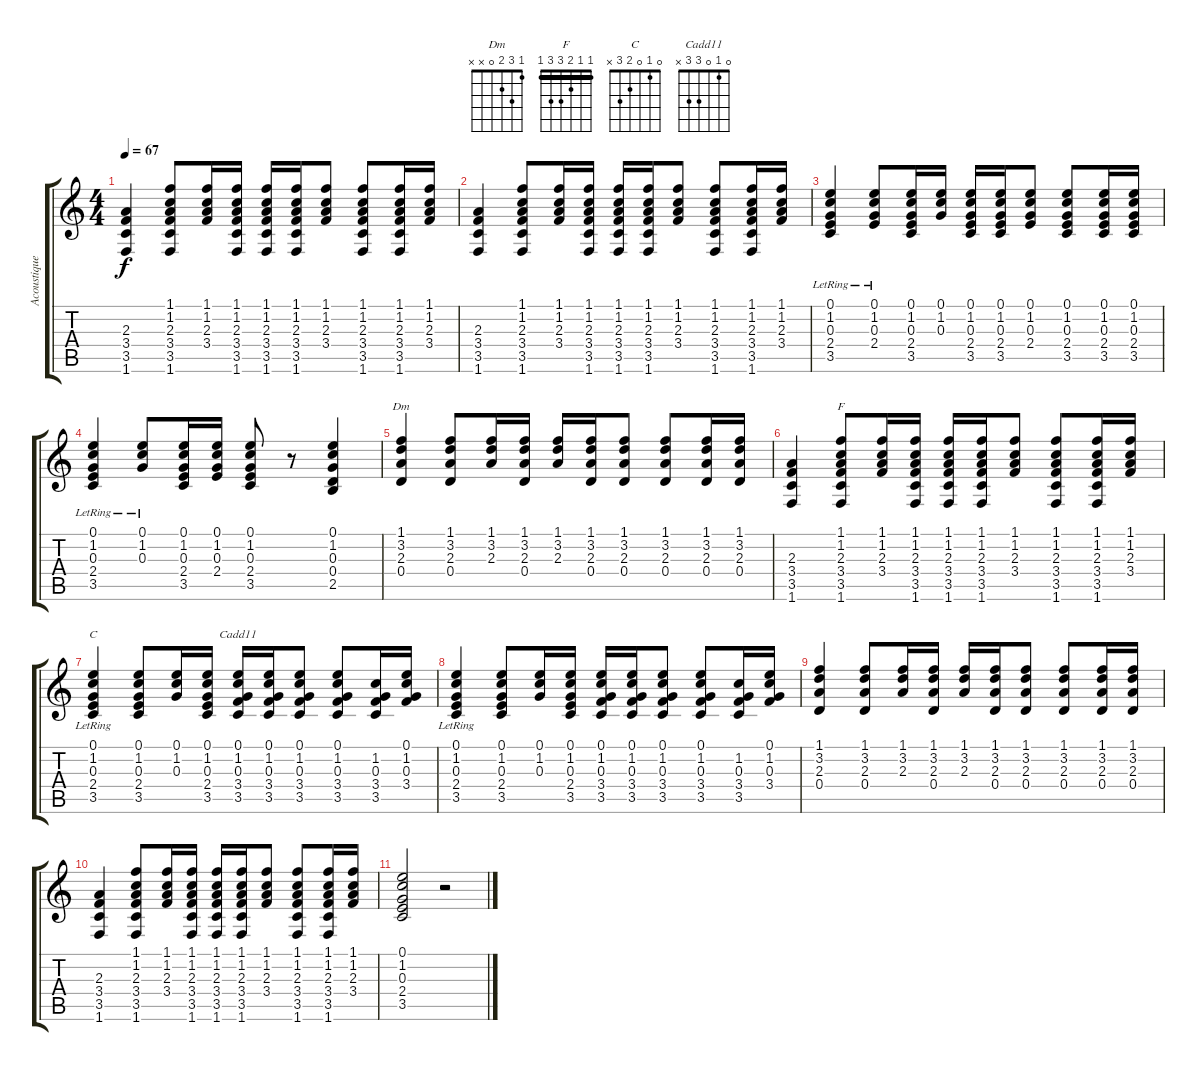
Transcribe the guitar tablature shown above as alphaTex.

\track ("Acoustique" "Acoustique") {instrument acousticguitarsteel}
\staff {score tabs}
\tuning (E4 B3 G3 D3 A2 E2) {hide}
\chord ("Dm" 1 3 2 0 x x)
\chord ("F" 1 1 2 3 3 1) {barre 1}
\chord ("C" 0 1 0 2 3 x)
\chord ("Cadd11" 0 1 0 3 3 x)
\ts (4 4)
\tempo 67
\clef g2
\ks c
(2.3 3.4 3.5 1.6).4{dy f} (1.1 1.2 2.3 3.4 3.5 1.6).8 (1.1 1.2 2.3 3.4).16 (1.1 1.2 2.3 3.4 3.5 1.6).16 (1.1 1.2 2.3 3.4 3.5 1.6).16 (1.1 1.2 2.3 3.4 3.5 1.6).16 (1.1 1.2 2.3 3.4).8 (1.1 1.2 2.3 3.4 3.5 1.6).8 (1.1 1.2 2.3 3.4 3.5 1.6).16 (1.1 1.2 2.3 3.4).16 |
(2.3 3.4 3.5 1.6).4 (1.1 1.2 2.3 3.4 3.5 1.6).8 (1.1 1.2 2.3 3.4).16 (1.1 1.2 2.3 3.4 3.5 1.6).16 (1.1 1.2 2.3 3.4 3.5 1.6).16 (1.1 1.2 2.3 3.4 3.5 1.6).16 (1.1 1.2 2.3 3.4).8 (1.1 1.2 2.3 3.4 3.5 1.6).8 (1.1 1.2 2.3 3.4 3.5 1.6).16 (1.1 1.2 2.3 3.4).16 |
(0.1 1.2 0.3 2.4 3.5{lr}).4 (0.1{lr} 1.2{lr} 0.3{lr} 2.4).8 (0.1 1.2 0.3 2.4 3.5).16 (0.1 1.2 0.3).16 (0.1 1.2 0.3 2.4 3.5).16 (0.1 1.2 0.3 2.4 3.5).16 (0.1 1.2 0.3 2.4).8 (0.1 1.2 0.3 2.4 3.5).8 (0.1 1.2 0.3 2.4 3.5).16 (0.1 1.2 0.3 2.4 3.5).16 |
(0.1 1.2 0.3 2.4{lr} 3.5{lr}).4 (0.1{lr} 1.2{lr} 0.3{lr}).8 (0.1 1.2 0.3 2.4 3.5).16 (0.1 1.2 0.3 2.4).16 (0.1 1.2 0.3 2.4 3.5).8 r.8 (0.1 1.2 0.3 0.4 2.5).4 |
(1.1 3.2 2.3 0.4).4{ch "Dm"} (1.1 3.2 2.3 0.4).8 (1.1 3.2 2.3).16 (1.1 3.2 2.3 0.4).16 (1.1 3.2 2.3).16 (1.1 3.2 2.3 0.4).16 (1.1 3.2 2.3 0.4).8 (1.1 3.2 2.3 0.4).8 (1.1 3.2 2.3 0.4).16 (1.1 3.2 2.3 0.4).16 |
(2.3 3.4 3.5 1.6).4 (1.1 1.2 2.3 3.4 3.5 1.6).8{ch "F"} (1.1 1.2 2.3 3.4).16 (1.1 1.2 2.3 3.4 3.5 1.6).16 (1.1 1.2 2.3 3.4 3.5 1.6).16 (1.1 1.2 2.3 3.4 3.5 1.6).16 (1.1 1.2 2.3 3.4).8 (1.1 1.2 2.3 3.4 3.5 1.6).8 (1.1 1.2 2.3 3.4 3.5 1.6).16 (1.1 1.2 2.3 3.4).16 |
(0.1{lr} 1.2{lr} 0.3{lr} 2.4{lr} 3.5{lr}).4{ch "C"} (0.1 1.2 0.3 2.4 3.5).8 (0.1 1.2 0.3).16 (0.1 1.2 0.3 2.4 3.5).16 (0.1 1.2 0.3 3.4 3.5).16{ch "Cadd11"} (0.1 1.2 0.3 3.4 3.5).16 (0.1 1.2 0.3 3.4 3.5).8 (0.1 1.2 0.3 3.4 3.5).8 (1.2 0.3 3.4 3.5).16 (0.1 1.2 0.3 3.4).16 |
(0.1{lr} 1.2{lr} 0.3{lr} 2.4{lr} 3.5{lr}).4 (0.1 1.2 0.3 2.4 3.5).8 (0.1 1.2 0.3).16 (0.1 1.2 0.3 2.4 3.5).16 (0.1 1.2 0.3 3.4 3.5).16 (0.1 1.2 0.3 3.4 3.5).16 (0.1 1.2 0.3 3.4 3.5).8 (0.1 1.2 0.3 3.4 3.5).8 (1.2 0.3 3.4 3.5).16 (0.1 1.2 0.3 3.4).16 |
(1.1 3.2 2.3 0.4).4 (1.1 3.2 2.3 0.4).8 (1.1 3.2 2.3).16 (1.1 3.2 2.3 0.4).16 (1.1 3.2 2.3).16 (1.1 3.2 2.3 0.4).16 (1.1 3.2 2.3 0.4).8 (1.1 3.2 2.3 0.4).8 (1.1 3.2 2.3 0.4).16 (1.1 3.2 2.3 0.4).16 |
(2.3 3.4 3.5 1.6).4 (1.1 1.2 2.3 3.4 3.5 1.6).8 (1.1 1.2 2.3 3.4).16 (1.1 1.2 2.3 3.4 3.5 1.6).16 (1.1 1.2 2.3 3.4 3.5 1.6).16 (1.1 1.2 2.3 3.4 3.5 1.6).16 (1.1 1.2 2.3 3.4).8 (1.1 1.2 2.3 3.4 3.5 1.6).8 (1.1 1.2 2.3 3.4 3.5 1.6).16 (1.1 1.2 2.3 3.4).16 |
(0.1 1.2 0.3 2.4 3.5).2 r.2
